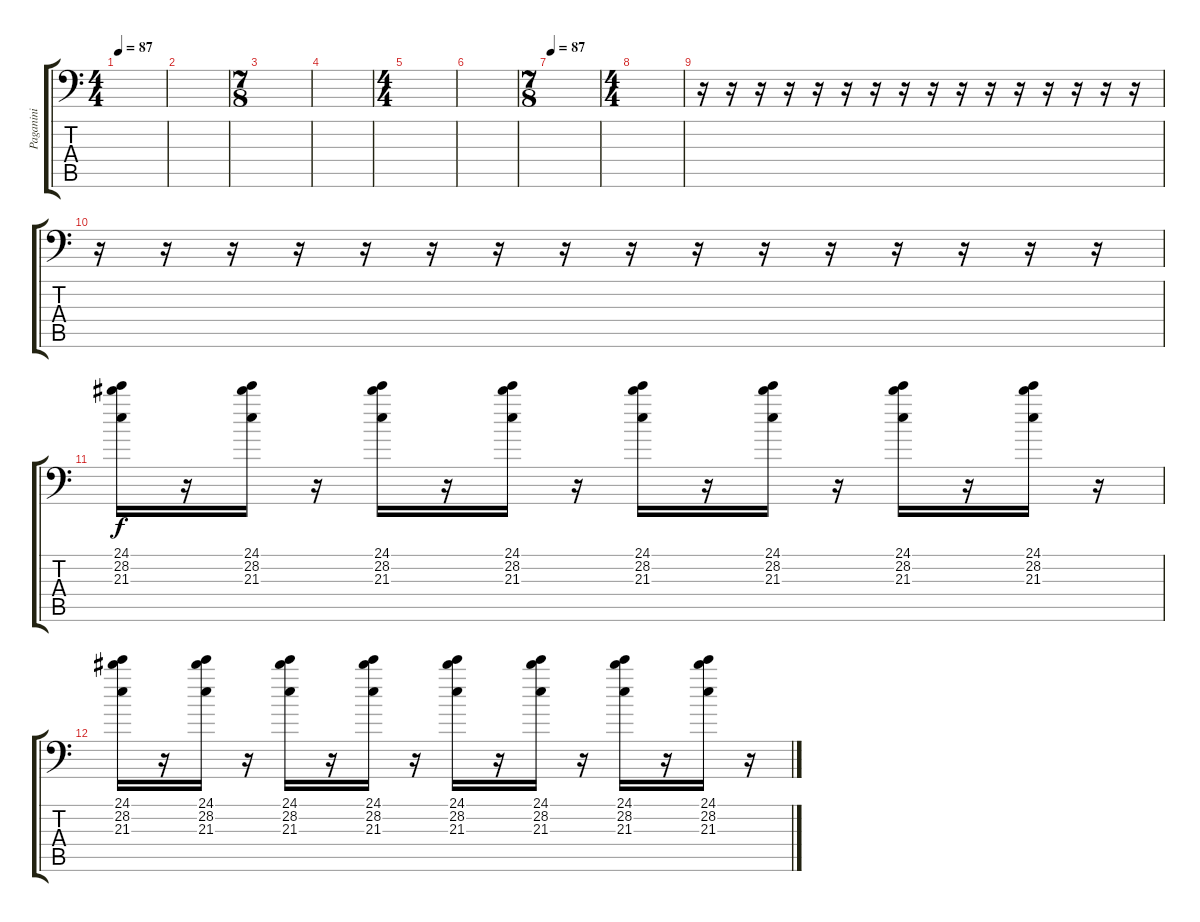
\track ("Paganini" "Paganini") {instrument violin}
\staff {score tabs}
\tuning (E4 B3 G3 D3 E1 D1) {hide}
\ts (4 4)
\tempo 87
\clef f4
\ks c
|
|
\ts (7 8)
|
|
\ts (4 4)
|
|
\ts (7 8)
\tempo 87
|
\ts (4 4)
|
r.16{volume 10} r.16 r.16 r.16 r.16 r.16 r.16 r.16 r.16 r.16 r.16 r.16 r.16 r.16 r.16 r.16 |
r.16 r.16 r.16 r.16 r.16 r.16 r.16 r.16 r.16 r.16 r.16 r.16 r.16 r.16 r.16 r.16 |
(24.1 28.2 21.3).16{volume 10} r.16 (24.1 28.2 21.3).16 r.16 (24.1 28.2 21.3).16 r.16 (24.1 28.2 21.3).16 r.16 (24.1 28.2 21.3).16 r.16 (24.1 28.2 21.3).16 r.16 (24.1 28.2 21.3).16 r.16 (24.1 28.2 21.3).16 r.16 |
(24.1 28.2 21.3).16 r.16 (24.1 28.2 21.3).16 r.16 (24.1 28.2 21.3).16 r.16 (24.1 28.2 21.3).16 r.16 (24.1 28.2 21.3).16 r.16 (24.1 28.2 21.3).16 r.16 (24.1 28.2 21.3).16 r.16 (24.1 28.2 21.3).16 r.16
